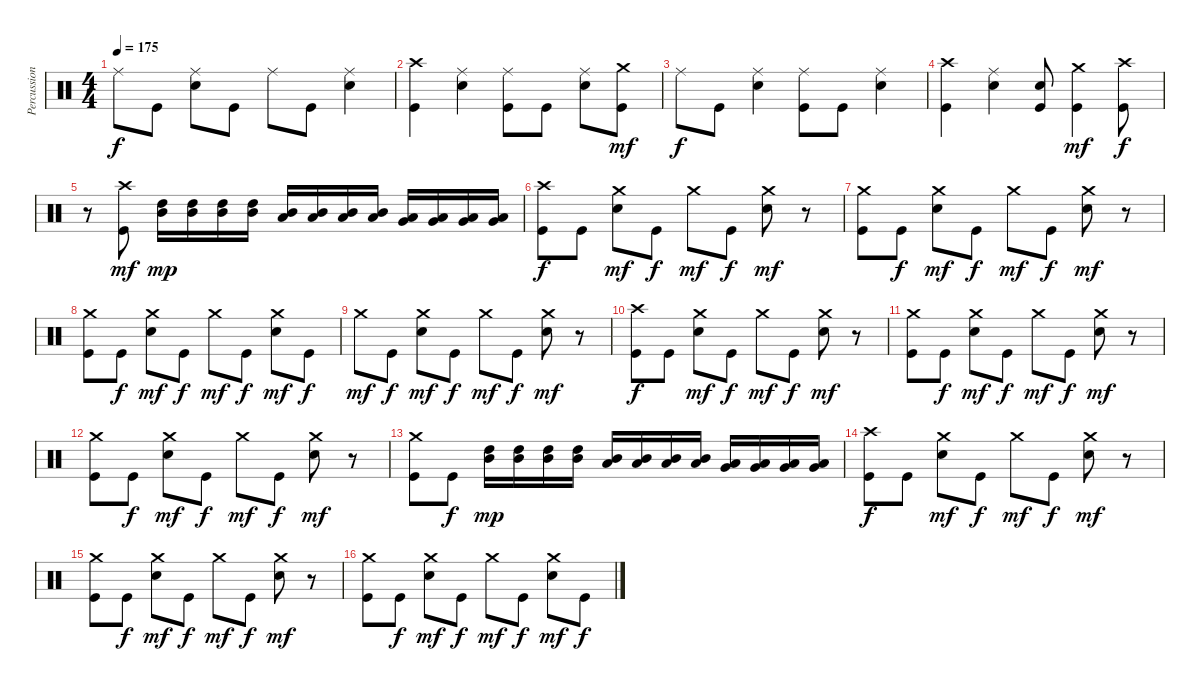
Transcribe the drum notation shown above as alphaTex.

\track ("Percussions" "Percussion") {instrument percussion}
\staff {score}
\articulation defaults
\ts (4 4)
\tempo 175
\clef neutral
\ks c "Ride (middle)".8{dy f} "Kick (hit)".8
("Electric Snare (hit)" "Ride (middle)").8 "Kick (hit)".8 "Ride (middle)".8 "Kick (hit)".8 ("Electric Snare (hit)" "Ride (middle)").4 |
("Kick (hit)" "Crash high (hit)").4 ("Electric Snare (hit)" "Ride (middle)").4 ("Kick (hit)" "Ride (middle)").8 "Kick (hit)".8 ("Electric Snare (hit)" "Ride (middle)").8 ("Kick (hit)" "Crash medium (hit)").8{dy mf} |
"Ride (middle)".8{dy f} "Kick (hit)".8 ("Electric Snare (hit)" "Ride (middle)").4 ("Kick (hit)" "Ride (middle)").8 "Kick (hit)".8 ("Electric Snare (hit)" "Ride (middle)").4 |
("Kick (hit)" "Crash high (hit)").4 ("Electric Snare (hit)" "Ride (middle)").4 ("Kick (hit)" "Electric Snare (hit)").8 ("Kick (hit)" "Crash medium (hit)").4{dy mf} ("Kick (hit)" "Crash high (hit)").8{dy f} |
r.8 ("Kick (hit)" "Crash high (hit)").8{dy mf} ("High Tom (hit)" "Mid Tom (hit)").16{dy mp} ("High Tom (hit)" "Mid Tom (hit)").16 ("High Tom (hit)" "Mid Tom (hit)").16 ("High Tom (hit)" "Mid Tom (hit)").16 ("Mid Tom (hit)" "Low Tom (hit)").16 ("Mid Tom (hit)" "Low Tom (hit)").16 ("Mid Tom (hit)" "Low Tom (hit)").16 ("Mid Tom (hit)" "Low Tom (hit)").16 ("Very Low Tom (hit)" "Low Floor Tom (hit)").16 ("Very Low Tom (hit)" "Low Floor Tom (hit)").16 ("Very Low Tom (hit)" "Low Floor Tom (hit)").16 ("Very Low Tom (hit)" "Low Floor Tom (hit)").16 |
("Kick (hit)" "Crash high (hit)").8{dy f} "Kick (hit)".8 ("Electric Snare (hit)" "Crash medium (hit)").8{dy mf} "Kick (hit)".8{dy f} "Crash medium (hit)".8{dy mf} "Kick (hit)".8{dy f} ("Electric Snare (hit)" "Crash medium (hit)").8{dy mf} r.8 |
("Kick (hit)" "Crash medium (hit)").8 "Kick (hit)".8{dy f} ("Electric Snare (hit)" "Crash medium (hit)").8{dy mf} "Kick (hit)".8{dy f} "Crash medium (hit)".8{dy mf} "Kick (hit)".8{dy f} ("Electric Snare (hit)" "Crash medium (hit)").8{dy mf} r.8 |
("Kick (hit)" "Crash medium (hit)").8 "Kick (hit)".8{dy f} ("Electric Snare (hit)" "Crash medium (hit)").8{dy mf} "Kick (hit)".8{dy f} "Crash medium (hit)".8{dy mf} "Kick (hit)".8{dy f} ("Electric Snare (hit)" "Crash medium (hit)").8{dy mf} "Kick (hit)".8{dy f} |
"Crash medium (hit)".8{dy mf} "Kick (hit)".8{dy f} ("Electric Snare (hit)" "Crash medium (hit)").8{dy mf} "Kick (hit)".8{dy f} "Crash medium (hit)".8{dy mf} "Kick (hit)".8{dy f} ("Electric Snare (hit)" "Crash medium (hit)").8{dy mf} r.8 |
("Kick (hit)" "Crash high (hit)").8{dy f} "Kick (hit)".8 ("Electric Snare (hit)" "Crash medium (hit)").8{dy mf} "Kick (hit)".8{dy f} "Crash medium (hit)".8{dy mf} "Kick (hit)".8{dy f} ("Electric Snare (hit)" "Crash medium (hit)").8{dy mf} r.8 |
("Kick (hit)" "Crash medium (hit)").8 "Kick (hit)".8{dy f} ("Electric Snare (hit)" "Crash medium (hit)").8{dy mf} "Kick (hit)".8{dy f} "Crash medium (hit)".8{dy mf} "Kick (hit)".8{dy f} ("Electric Snare (hit)" "Crash medium (hit)").8{dy mf} r.8 |
("Kick (hit)" "Crash medium (hit)").8 "Kick (hit)".8{dy f} ("Electric Snare (hit)" "Crash medium (hit)").8{dy mf} "Kick (hit)".8{dy f} "Crash medium (hit)".8{dy mf} "Kick (hit)".8{dy f} ("Electric Snare (hit)" "Crash medium (hit)").8{dy mf} r.8 |
("Kick (hit)" "Crash medium (hit)").8 "Kick (hit)".8{dy f} ("High Tom (hit)" "Mid Tom (hit)").16{dy mp} ("High Tom (hit)" "Mid Tom (hit)").16 ("High Tom (hit)" "Mid Tom (hit)").16 ("High Tom (hit)" "Mid Tom (hit)").16 ("Mid Tom (hit)" "Low Tom (hit)").16 ("Mid Tom (hit)" "Low Tom (hit)").16 ("Mid Tom (hit)" "Low Tom (hit)").16 ("Mid Tom (hit)" "Low Tom (hit)").16 ("Very Low Tom (hit)" "Low Floor Tom (hit)").16 ("Very Low Tom (hit)" "Low Floor Tom (hit)").16 ("Very Low Tom (hit)" "Low Floor Tom (hit)").16 ("Very Low Tom (hit)" "Low Floor Tom (hit)").16 |
("Kick (hit)" "Crash high (hit)").8{dy f} "Kick (hit)".8 ("Electric Snare (hit)" "Crash medium (hit)").8{dy mf} "Kick (hit)".8{dy f} "Crash medium (hit)".8{dy mf} "Kick (hit)".8{dy f} ("Electric Snare (hit)" "Crash medium (hit)").8{dy mf} r.8 |
("Kick (hit)" "Crash medium (hit)").8 "Kick (hit)".8{dy f} ("Electric Snare (hit)" "Crash medium (hit)").8{dy mf} "Kick (hit)".8{dy f} "Crash medium (hit)".8{dy mf} "Kick (hit)".8{dy f} ("Electric Snare (hit)" "Crash medium (hit)").8{dy mf} r.8 |
("Kick (hit)" "Crash medium (hit)").8 "Kick (hit)".8{dy f} ("Electric Snare (hit)" "Crash medium (hit)").8{dy mf} "Kick (hit)".8{dy f} "Crash medium (hit)".8{dy mf} "Kick (hit)".8{dy f} ("Electric Snare (hit)" "Crash medium (hit)").8{dy mf} "Kick (hit)".8{dy f}
